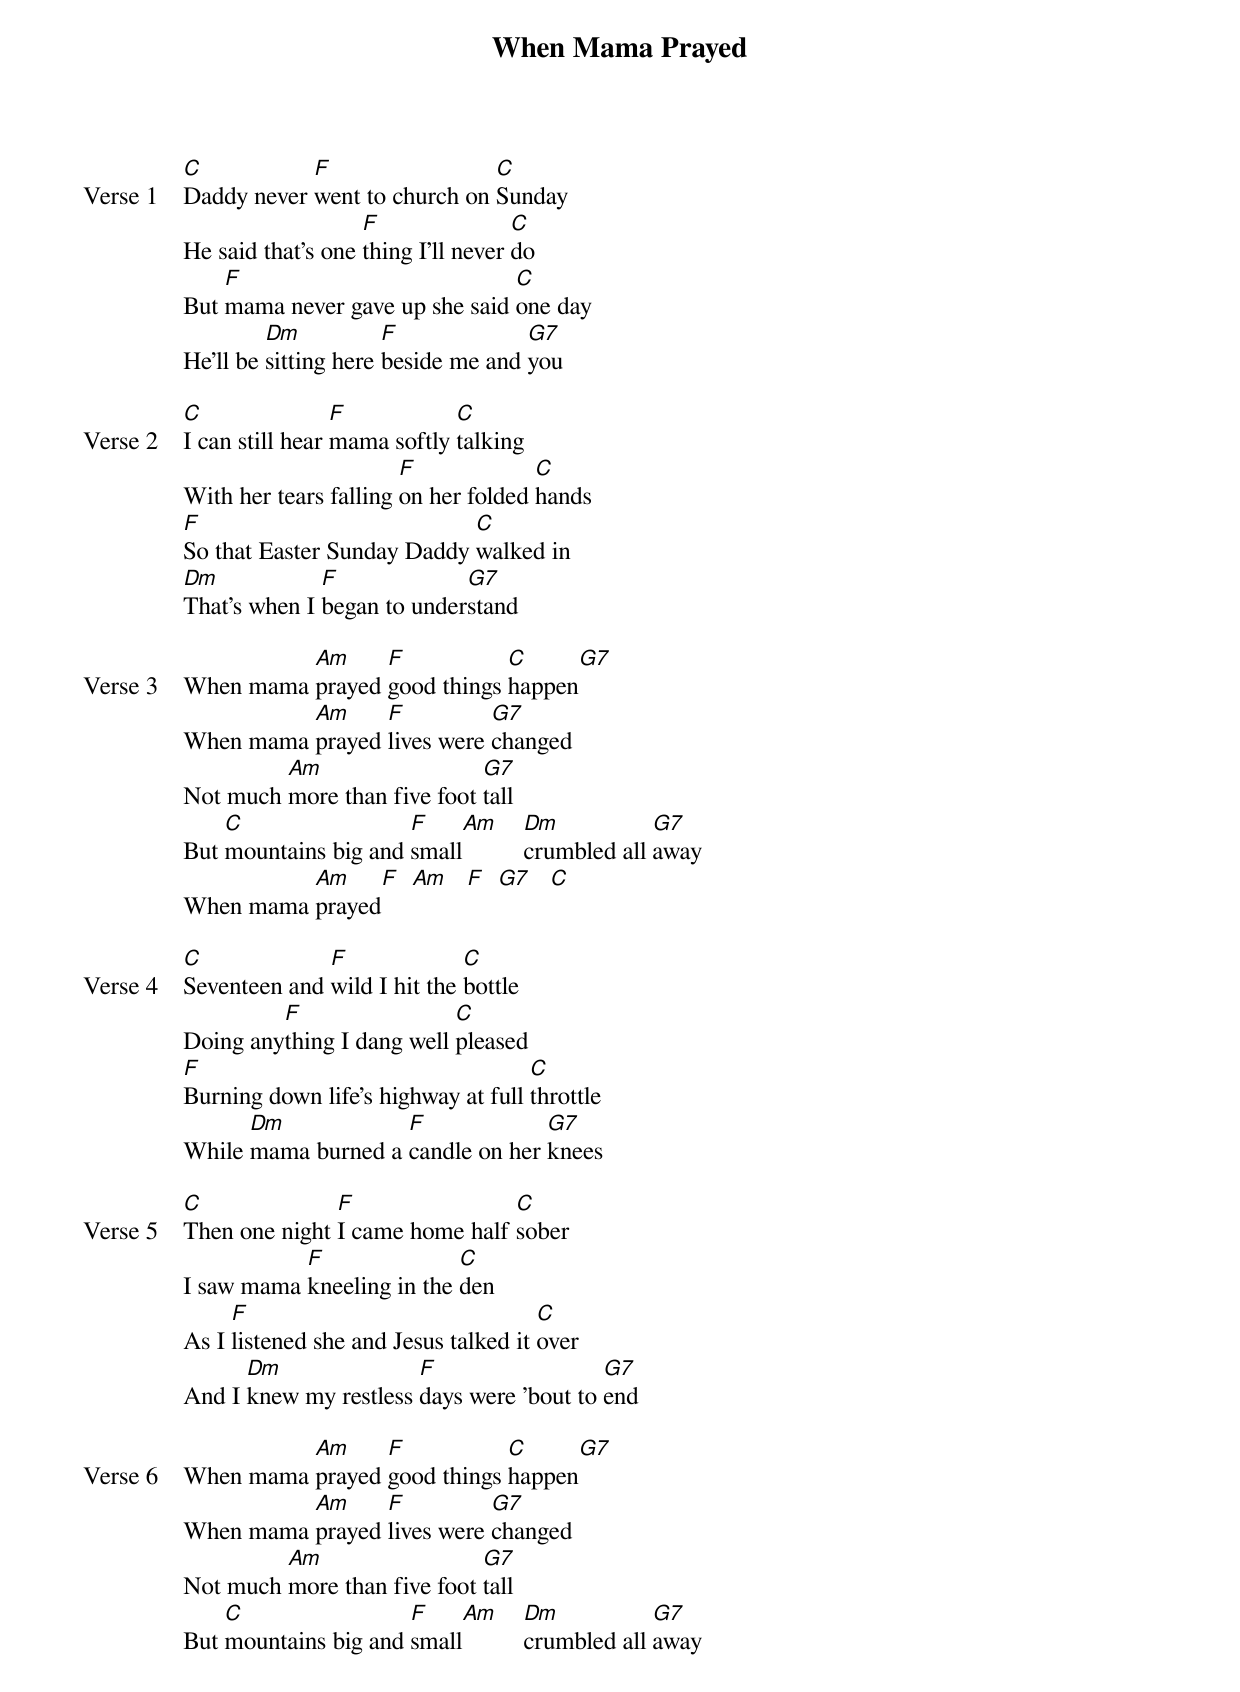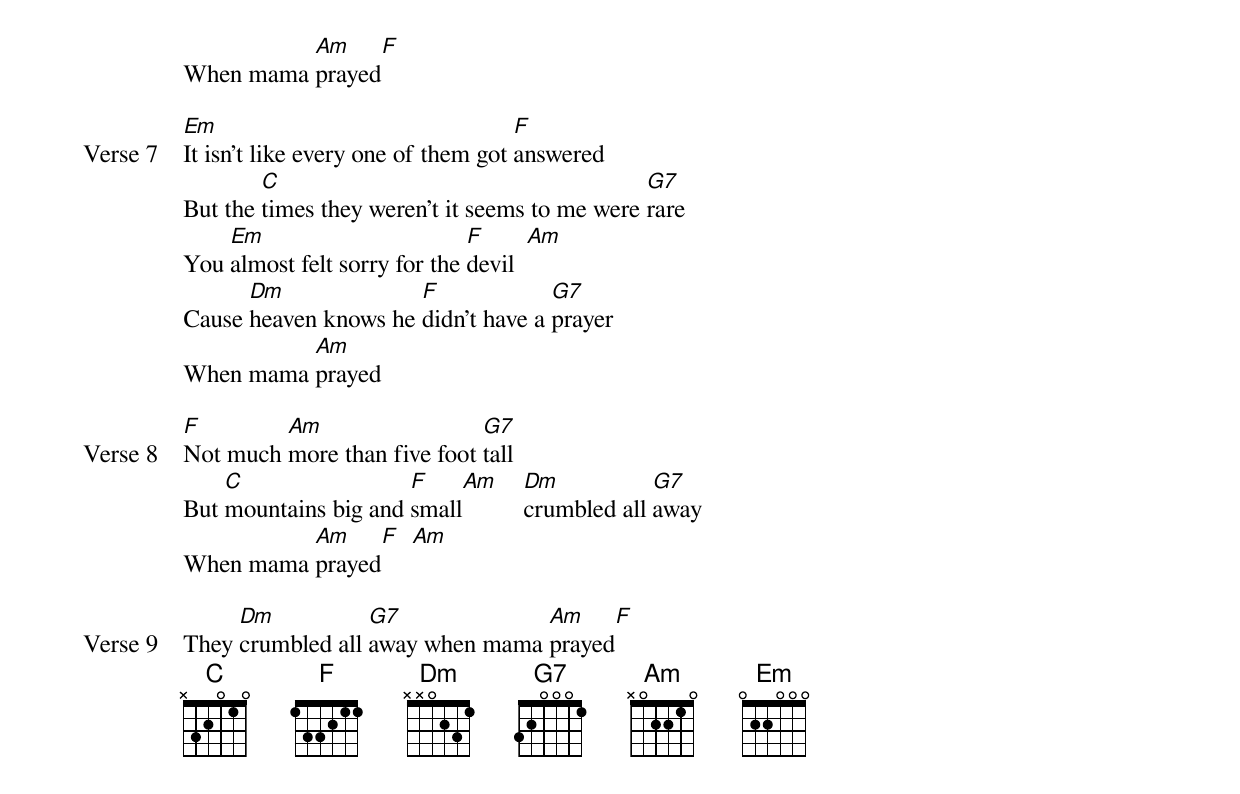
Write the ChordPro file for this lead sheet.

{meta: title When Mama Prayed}
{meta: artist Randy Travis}
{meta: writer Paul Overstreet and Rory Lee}

{start_of_verse: Verse 1}
[C]Daddy never [F]went to church on [C]Sunday
He said that's one [F]thing I'll never [C]do
But [F]mama never gave up she said [C]one day
He'll be [Dm]sitting here [F]beside me and [G7]you
{end_of_verse}

{start_of_verse: Verse 2}
[C]I can still hear [F]mama softly [C]talking
With her tears falling [F]on her folded [C]hands
[F]So that Easter Sunday Daddy [C]walked in
[Dm]That's when I [F]began to under[G7]stand
{end_of_verse}

{start_of_verse: Verse 3}
When mama [Am]prayed [F]good things [C]happen[G7]
When mama [Am]prayed [F]lives were [G7]changed
Not much [Am]more than five foot [G7]tall
But [C]mountains big and [F]small[Am]    [Dm]crumbled all [G7]away
When mama [Am]prayed[F]  [Am]   [F]  [G7]   [C]
{end_of_verse}

{start_of_verse: Verse 4}
[C]Seventeen and [F]wild I hit the [C]bottle
Doing any[F]thing I dang well [C]pleased
[F]Burning down life's highway at full [C]throttle
While [Dm]mama burned a [F]candle on her [G7]knees
{end_of_verse}

{start_of_verse: Verse 5}
[C]Then one night [F]I came home half [C]sober
I saw mama [F]kneeling in the [C]den
As I [F]listened she and Jesus talked it [C]over
And I [Dm]knew my restless [F]days were 'bout to [G7]end
{end_of_verse}

{start_of_verse: Verse 6}
When mama [Am]prayed [F]good things [C]happen[G7]
When mama [Am]prayed [F]lives were [G7]changed
Not much [Am]more than five foot [G7]tall
But [C]mountains big and [F]small[Am]    [Dm]crumbled all [G7]away
When mama [Am]prayed[F]
{end_of_verse}

{start_of_verse: Verse 7}
[Em]It isn't like every one of them got [F]answered
But the [C]times they weren't it seems to me were [G7]rare
You [Em]almost felt sorry for the [F]devil  [Am]
Cause [Dm]heaven knows he [F]didn't have a [G7]prayer
When mama [Am]prayed
{end_of_verse}

{start_of_verse: Verse 8}
[F]Not much [Am]more than five foot [G7]tall
But [C]mountains big and [F]small[Am]    [Dm]crumbled all [G7]away
When mama [Am]prayed[F]  [Am]
{end_of_verse}

{start_of_verse: Verse 9}
They [Dm]crumbled all [G7]away when mama [Am]prayed[F]
{end_of_verse}
